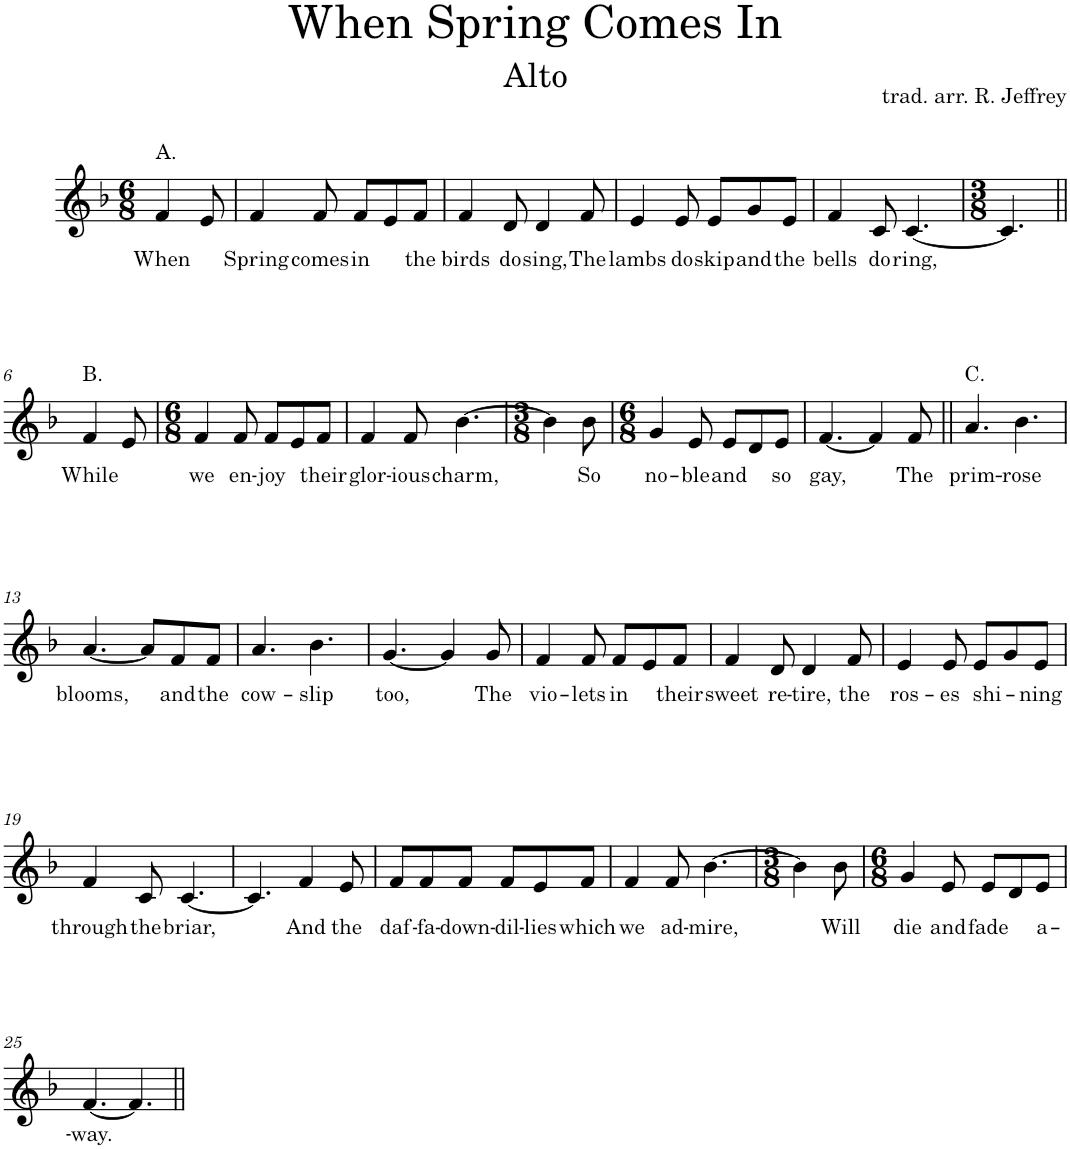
**kern	**text
*part1	*part1
*staff1	*staff1
*I"Piano	*
*I'Pno.	*
*clefG2	*
*k[b-]	*
*M6/8	*
=	=
!LO:TX:a:t=A.	!
!	!LO:LY:b
4f/	When
8e/	.
=1	=1
!	!LO:LY:b
4f/	Spring
!	!LO:LY:b
8f/	comes
!	!LO:LY:b
8f/L	in
8e/	.
!	!LO:LY:b
8f/J	the
=2	=2
!	!LO:LY:b
4f/	birds
!	!LO:LY:b
8d/	do
!	!LO:LY:b
4d/	sing,
!	!LO:LY:b
8f/	The
=3	=3
!	!LO:LY:b
4e/	lambs
!	!LO:LY:b
8e/	do
!	!LO:LY:b
8e/L	skip
!	!LO:LY:b
8g/	and
!	!LO:LY:b
8e/J	the
=4	=4
!	!LO:LY:b
4f/	bells
!	!LO:LY:b
8c/	do
!	!LO:LY:b
[4.c/	ring,
=5	=5
*M3/8	*
4.c/]	.
!!LO:LB:g=z
=6||	=6||
!LO:TX:a:t=B.	!
!	!LO:LY:b
4f/	While
8e/	.
=7	=7
*M6/8	*
!	!LO:LY:b
4f/	we
!	!LO:LY:b
8f/	en-
!	!LO:LY:b
8f/L	-joy
8e/	.
!	!LO:LY:b
8f/J	their
=8	=8
!	!LO:LY:b
4f/	glor-
!	!LO:LY:b
8f/	-ious
!	!LO:LY:b
[4.b-\	charm,
=9	=9
*M3/8	*
4b-\]	.
!	!LO:LY:b
8b-\	So
=10	=10
*M6/8	*
!	!LO:LY:b
4g/	no-
!	!LO:LY:b
8e/	-ble
!	!LO:LY:b
8e/L	and
8d/	.
!	!LO:LY:b
8e/J	so
=11	=11
!	!LO:LY:b
[4.f/	gay,
4f/]	.
!	!LO:LY:b
8f/	The
=12||	=12||
!LO:TX:a:t=C.	!
!	!LO:LY:b
4.a/	prim-
!	!LO:LY:b
4.b-\	-rose
!!LO:LB:g=z
=13	=13
!	!LO:LY:b
[4.a/	blooms,
8a/L]	.
!	!LO:LY:b
8f/	and
!	!LO:LY:b
8f/J	the
=14	=14
!	!LO:LY:b
4.a/	cow-
!	!LO:LY:b
4.b-\	-slip
=15	=15
!	!LO:LY:b
[4.g/	too,
4g/]	.
!	!LO:LY:b
8g/	The
=16	=16
!	!LO:LY:b
4f/	vio-
!	!LO:LY:b
8f/	-lets
!	!LO:LY:b
8f/L	in
8e/	.
!	!LO:LY:b
8f/J	their
=17	=17
!	!LO:LY:b
4f/	sweet
!	!LO:LY:b
8d/	re-
!	!LO:LY:b
4d/	-tire,
!	!LO:LY:b
8f/	the
=18	=18
!	!LO:LY:b
4e/	ros-
!	!LO:LY:b
8e/	-es
!	!LO:LY:b
8e/L	shi-
8g/	.
!	!LO:LY:b
8e/J	ning
!!LO:LB:g=z
=19	=19
!	!LO:LY:b
4f/	through
!	!LO:LY:b
8c/	the
!	!LO:LY:b
[4.c/	briar,
=20	=20
4.c/]	.
!	!LO:LY:b
4f/	And
!	!LO:LY:b
8e/	the
=21	=21
!	!LO:LY:b
8f/L	daf-
!	!LO:LY:b
8f/	-fa-
!	!LO:LY:b
8f/J	-down-
!	!LO:LY:b
8f/L	-dil-
!	!LO:LY:b
8e/	-lies
!	!LO:LY:b
8f/J	which
=22	=22
!	!LO:LY:b
4f/	we
!	!LO:LY:b
8f/	ad-
!	!LO:LY:b
[4.b-\	-mire,
=23	=23
*M3/8	*
4b-\]	.
!	!LO:LY:b
8b-\	Will
=24	=24
*M6/8	*
!	!LO:LY:b
4g/	die
!	!LO:LY:b
8e/	and
!	!LO:LY:b
8e/L	fade
8d/	.
!	!LO:LY:b
8e/J	a-
!!LO:LB:g=z
=25	=25
!	!LO:LY:b
[4.f/	-way.
4.f/]	.
=||	=||
*-	*-
